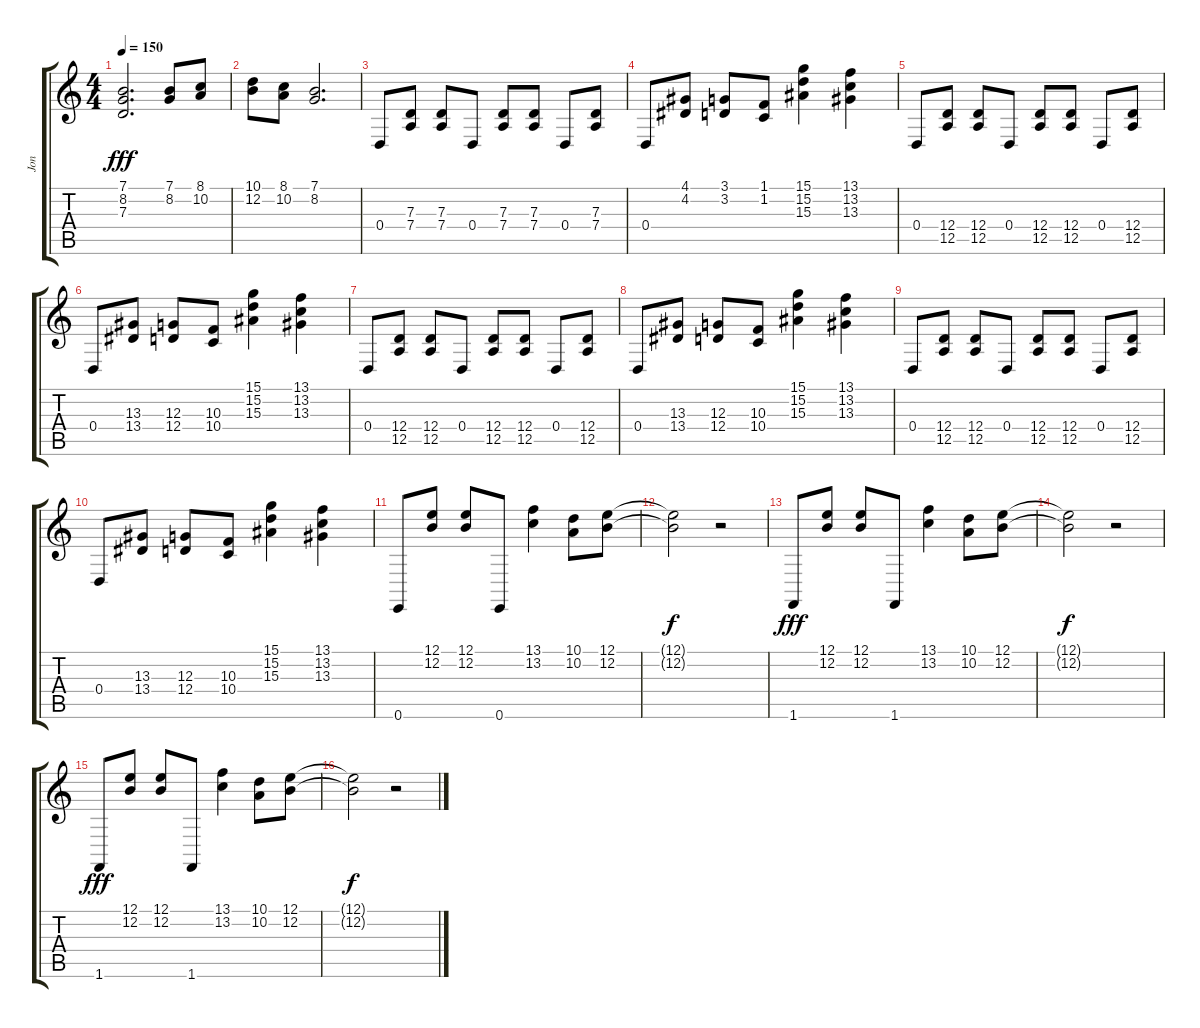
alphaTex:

\track ("Jon" "Jon") {instrument drawbarorgan}
\staff {score tabs}
\tuning (E4 B3 G3 D3 A2 E2) {hide}
\ts (4 4)
\tempo 150
\clef g2
\ks c
(7.1 8.2 7.3).2{d dy fff} (7.1 8.2).8 (8.1 10.2).8 |
(10.1 12.2).8 (8.1 10.2).8 (7.1 8.2).2{d} |
0.4.8 (7.3 7.4).8 (7.3 7.4).8 0.4.8 (7.3 7.4).8 (7.3 7.4).8 0.4.8 (7.3 7.4).8 |
0.4.8 (4.1 4.2).8 (3.1 3.2).8 (1.1 1.2).8 (15.1 15.2 15.3).4 (13.1 13.2 13.3).4 |
0.4.8 (12.4 12.5).8 (12.4 12.5).8 0.4.8 (12.4 12.5).8 (12.4 12.5).8 0.4.8 (12.4 12.5).8 |
0.4.8 (13.3 13.4).8 (12.3 12.4).8 (10.3 10.4).8 (15.1 15.2 15.3).4 (13.1 13.2 13.3).4 |
0.4.8 (12.4 12.5).8 (12.4 12.5).8 0.4.8 (12.4 12.5).8 (12.4 12.5).8 0.4.8 (12.4 12.5).8 |
0.4.8 (13.3 13.4).8 (12.3 12.4).8 (10.3 10.4).8 (15.1 15.2 15.3).4 (13.1 13.2 13.3).4 |
0.4.8 (12.4 12.5).8 (12.4 12.5).8 0.4.8 (12.4 12.5).8 (12.4 12.5).8 0.4.8 (12.4 12.5).8 |
0.4.8 (13.3 13.4).8 (12.3 12.4).8 (10.3 10.4).8 (15.1 15.2 15.3).4 (13.1 13.2 13.3).4 |
0.6.8 (12.1 12.2).8 (12.1 12.2).8 0.6.8 (13.1 13.2).4 (10.1 10.2).8 (12.1 12.2).8 |
(12.1{t} 12.2{t}).2{dy f} r.2 |
1.6.8{dy fff} (12.1 12.2).8 (12.1 12.2).8 1.6.8 (13.1 13.2).4 (10.1 10.2).8 (12.1 12.2).8 |
(12.1{t} 12.2{t}).2{dy f} r.2 |
1.6.8{dy fff} (12.1 12.2).8 (12.1 12.2).8 1.6.8 (13.1 13.2).4 (10.1 10.2).8 (12.1 12.2).8 |
(12.1{t} 12.2{t}).2{dy f} r.2
